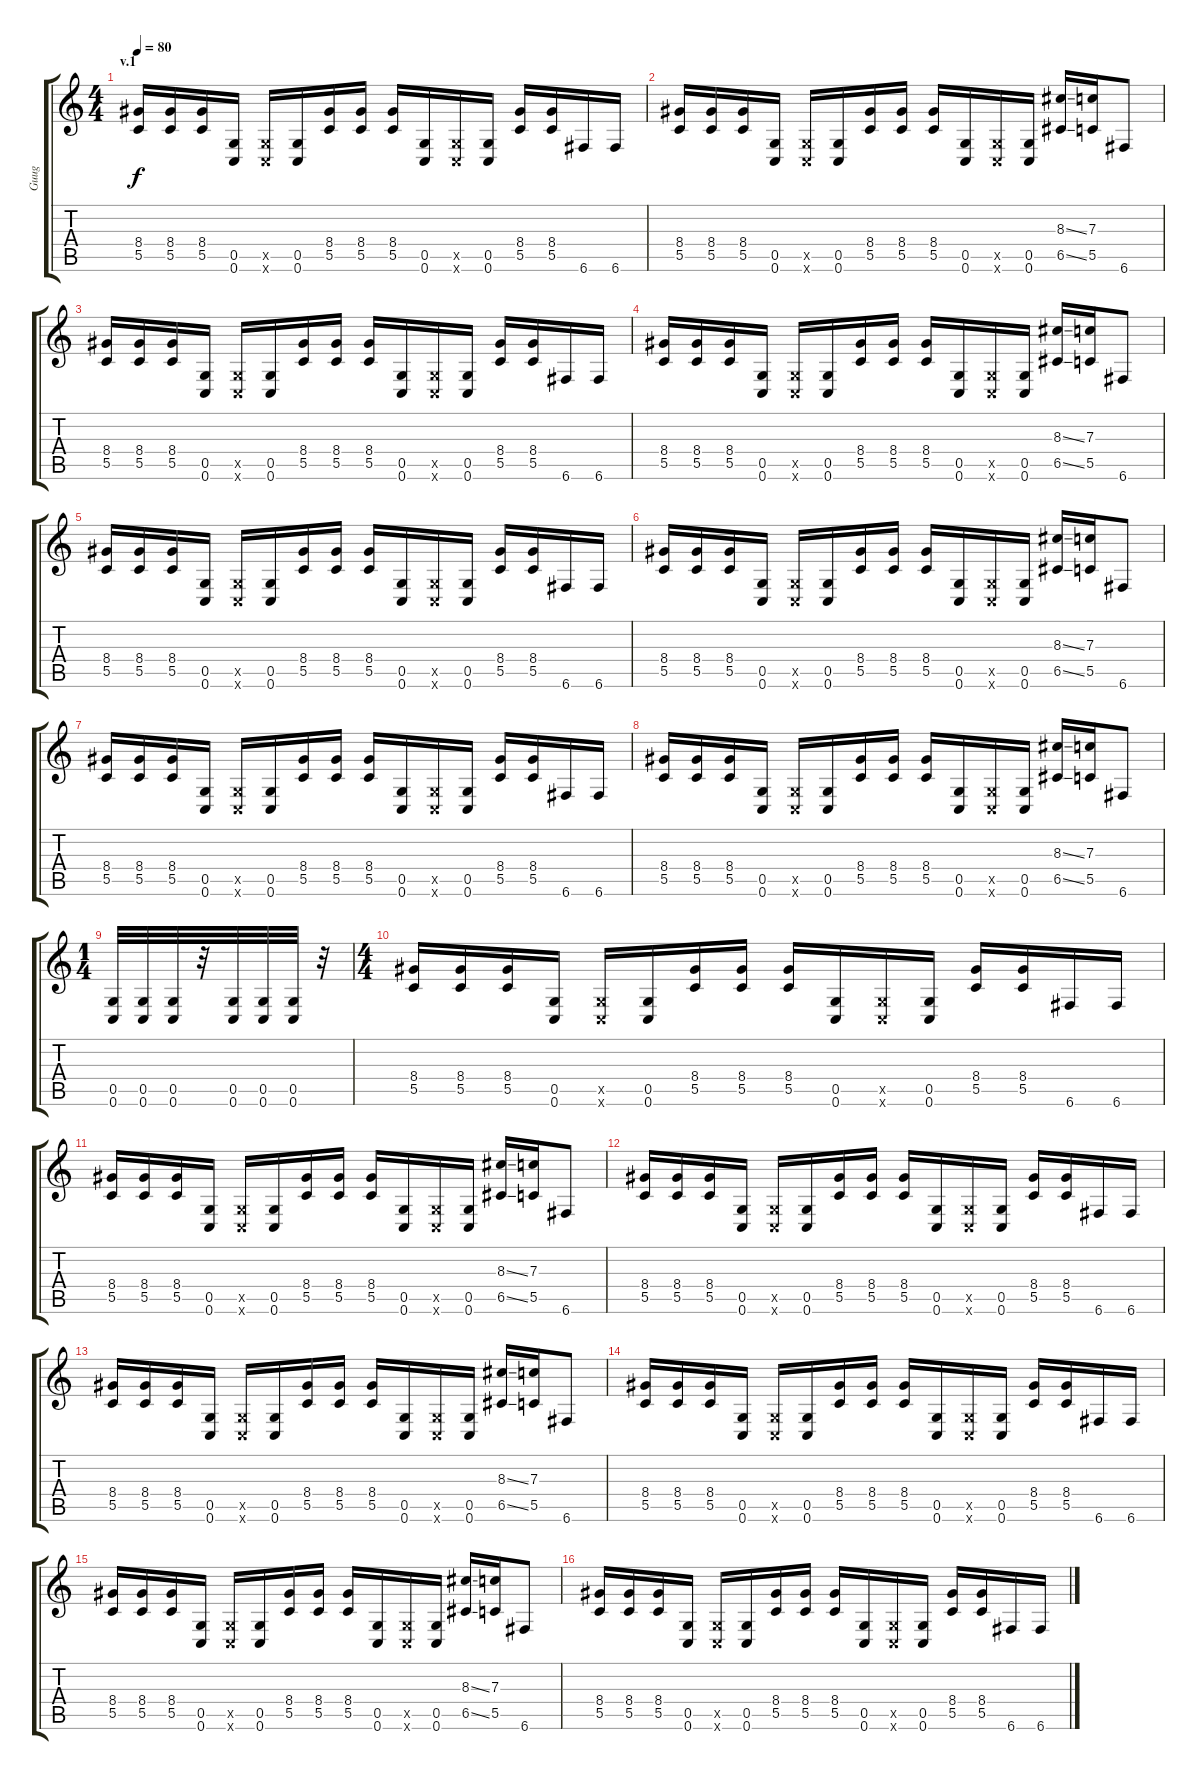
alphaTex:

\track ("Guug" "Guug") {instrument overdrivenguitar}
\staff {score tabs}
\tuning (D4 A3 F3 C3 G2 C2) {hide}
\ts (4 4)
\section ("" "v.1")
\tempo 80
\clef g2
\ks c
(8.4 5.5).16{dy f instrument overdrivenguitar} (8.4 5.5).16 (8.4 5.5).16 (0.5 0.6).16 (0.5{x} 0.6{x}).16 (0.5 0.6).16 (8.4 5.5).16 (8.4 5.5).16 (8.4 5.5).16 (0.5 0.6).16 (0.5{x} 0.6{x}).16 (0.5 0.6).16 (8.4 5.5).16 (8.4 5.5).16 6.6.16 6.6.16 |
(8.4 5.5).16 (8.4 5.5).16 (8.4 5.5).16 (0.5 0.6).16 (0.5{x} 0.6{x}).16 (0.5 0.6).16 (8.4 5.5).16 (8.4 5.5).16 (8.4 5.5).16 (0.5 0.6).16 (0.5{x} 0.6{x}).16 (0.5 0.6).16 (8.3{ss} 6.5{ss}).16 (7.3 5.5).16 6.6.8 |
(8.4 5.5).16 (8.4 5.5).16 (8.4 5.5).16 (0.5 0.6).16 (0.5{x} 0.6{x}).16 (0.5 0.6).16 (8.4 5.5).16 (8.4 5.5).16 (8.4 5.5).16 (0.5 0.6).16 (0.5{x} 0.6{x}).16 (0.5 0.6).16 (8.4 5.5).16 (8.4 5.5).16 6.6.16 6.6.16 |
(8.4 5.5).16 (8.4 5.5).16 (8.4 5.5).16 (0.5 0.6).16 (0.5{x} 0.6{x}).16 (0.5 0.6).16 (8.4 5.5).16 (8.4 5.5).16 (8.4 5.5).16 (0.5 0.6).16 (0.5{x} 0.6{x}).16 (0.5 0.6).16 (8.3{ss} 6.5{ss}).16 (7.3 5.5).16 6.6.8 |
(8.4 5.5).16 (8.4 5.5).16 (8.4 5.5).16 (0.5 0.6).16 (0.5{x} 0.6{x}).16 (0.5 0.6).16 (8.4 5.5).16 (8.4 5.5).16 (8.4 5.5).16 (0.5 0.6).16 (0.5{x} 0.6{x}).16 (0.5 0.6).16 (8.4 5.5).16 (8.4 5.5).16 6.6.16 6.6.16 |
(8.4 5.5).16 (8.4 5.5).16 (8.4 5.5).16 (0.5 0.6).16 (0.5{x} 0.6{x}).16 (0.5 0.6).16 (8.4 5.5).16 (8.4 5.5).16 (8.4 5.5).16 (0.5 0.6).16 (0.5{x} 0.6{x}).16 (0.5 0.6).16 (8.3{ss} 6.5{ss}).16 (7.3 5.5).16 6.6.8 |
(8.4 5.5).16 (8.4 5.5).16 (8.4 5.5).16 (0.5 0.6).16 (0.5{x} 0.6{x}).16 (0.5 0.6).16 (8.4 5.5).16 (8.4 5.5).16 (8.4 5.5).16 (0.5 0.6).16 (0.5{x} 0.6{x}).16 (0.5 0.6).16 (8.4 5.5).16 (8.4 5.5).16 6.6.16 6.6.16 |
(8.4 5.5).16 (8.4 5.5).16 (8.4 5.5).16 (0.5 0.6).16 (0.5{x} 0.6{x}).16 (0.5 0.6).16 (8.4 5.5).16 (8.4 5.5).16 (8.4 5.5).16 (0.5 0.6).16 (0.5{x} 0.6{x}).16 (0.5 0.6).16 (8.3{ss} 6.5{ss}).16 (7.3 5.5).16 6.6.8 |
\ts (1 4)
(0.5 0.6).32 (0.5 0.6).32 (0.5 0.6).32 r.32 (0.5 0.6).32 (0.5 0.6).32 (0.5 0.6).32 r.32 |
\ts (4 4)
(8.4 5.5).16 (8.4 5.5).16 (8.4 5.5).16 (0.5 0.6).16 (0.5{x} 0.6{x}).16 (0.5 0.6).16 (8.4 5.5).16 (8.4 5.5).16 (8.4 5.5).16 (0.5 0.6).16 (0.5{x} 0.6{x}).16 (0.5 0.6).16 (8.4 5.5).16 (8.4 5.5).16 6.6.16 6.6.16 |
(8.4 5.5).16 (8.4 5.5).16 (8.4 5.5).16 (0.5 0.6).16 (0.5{x} 0.6{x}).16 (0.5 0.6).16 (8.4 5.5).16 (8.4 5.5).16 (8.4 5.5).16 (0.5 0.6).16 (0.5{x} 0.6{x}).16 (0.5 0.6).16 (8.3{ss} 6.5{ss}).16 (7.3 5.5).16 6.6.8 |
(8.4 5.5).16 (8.4 5.5).16 (8.4 5.5).16 (0.5 0.6).16 (0.5{x} 0.6{x}).16 (0.5 0.6).16 (8.4 5.5).16 (8.4 5.5).16 (8.4 5.5).16 (0.5 0.6).16 (0.5{x} 0.6{x}).16 (0.5 0.6).16 (8.4 5.5).16 (8.4 5.5).16 6.6.16 6.6.16 |
(8.4 5.5).16 (8.4 5.5).16 (8.4 5.5).16 (0.5 0.6).16 (0.5{x} 0.6{x}).16 (0.5 0.6).16 (8.4 5.5).16 (8.4 5.5).16 (8.4 5.5).16 (0.5 0.6).16 (0.5{x} 0.6{x}).16 (0.5 0.6).16 (8.3{ss} 6.5{ss}).16 (7.3 5.5).16 6.6.8 |
(8.4 5.5).16 (8.4 5.5).16 (8.4 5.5).16 (0.5 0.6).16 (0.5{x} 0.6{x}).16 (0.5 0.6).16 (8.4 5.5).16 (8.4 5.5).16 (8.4 5.5).16 (0.5 0.6).16 (0.5{x} 0.6{x}).16 (0.5 0.6).16 (8.4 5.5).16 (8.4 5.5).16 6.6.16 6.6.16 |
(8.4 5.5).16 (8.4 5.5).16 (8.4 5.5).16 (0.5 0.6).16 (0.5{x} 0.6{x}).16 (0.5 0.6).16 (8.4 5.5).16 (8.4 5.5).16 (8.4 5.5).16 (0.5 0.6).16 (0.5{x} 0.6{x}).16 (0.5 0.6).16 (8.3{ss} 6.5{ss}).16 (7.3 5.5).16 6.6.8 |
(8.4 5.5).16 (8.4 5.5).16 (8.4 5.5).16 (0.5 0.6).16 (0.5{x} 0.6{x}).16 (0.5 0.6).16 (8.4 5.5).16 (8.4 5.5).16 (8.4 5.5).16 (0.5 0.6).16 (0.5{x} 0.6{x}).16 (0.5 0.6).16 (8.4 5.5).16 (8.4 5.5).16 6.6.16 6.6.16
